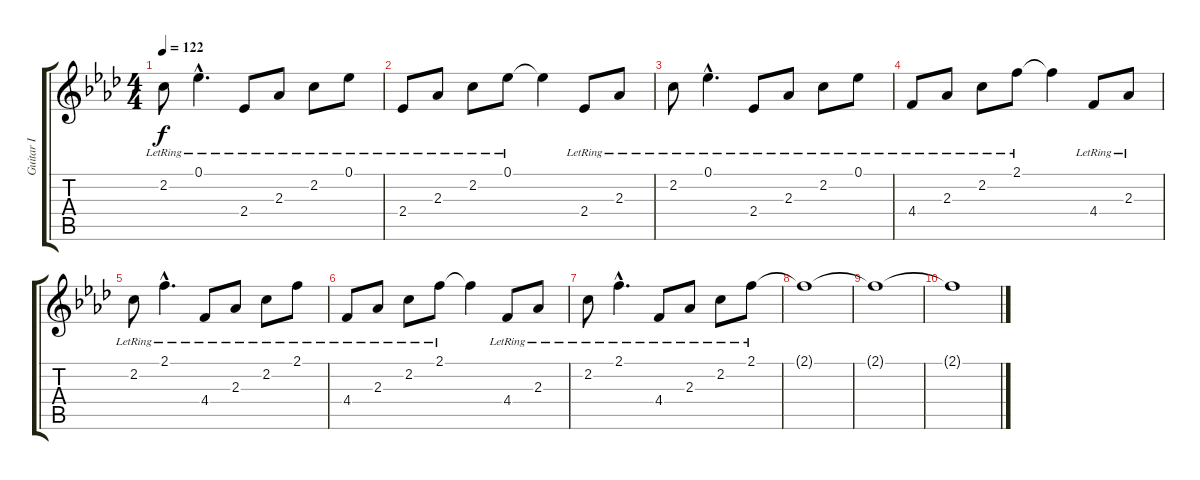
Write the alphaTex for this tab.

\track ("Guitar I" "Guitar I") {instrument electricguitarclean}
\staff {score tabs}
\tuning (Eb4 Bb3 Gb3 Db3 Ab2 Db2) {hide}
\ts (4 4)
\tempo 122
\clef g2
\ks ab
2.2{lr}.8{dy f} 0.1{hac lr}.4{d} 2.4{lr}.8 2.3{lr}.8 2.2{lr}.8 0.1{lr}.8 |
2.4{lr}.8 2.3{lr}.8 2.2{lr}.8 0.1{lr}.8 0.1{t}.4 2.4{lr}.8 2.3{lr}.8 |
2.2{lr}.8 0.1{hac lr}.4{d} 2.4{lr}.8 2.3{lr}.8 2.2{lr}.8 0.1{lr}.8 |
4.4{lr}.8 2.3{lr}.8 2.2{lr}.8 2.1{lr}.8 2.1{t}.4 4.4{lr}.8 2.3{lr}.8 |
2.2{lr}.8 2.1{hac lr}.4{d} 4.4{lr}.8 2.3{lr}.8 2.2{lr}.8 2.1{lr}.8 |
4.4{lr}.8 2.3{lr}.8 2.2{lr}.8 2.1{lr}.8 2.1{t}.4 4.4{lr}.8 2.3{lr}.8 |
2.2{lr}.8 2.1{hac lr}.4{d} 4.4{lr}.8 2.3{lr}.8 2.2{lr}.8 2.1{lr}.8 |
2.1{t}.1 |
2.1{t}.1 |
2.1{t}.1
